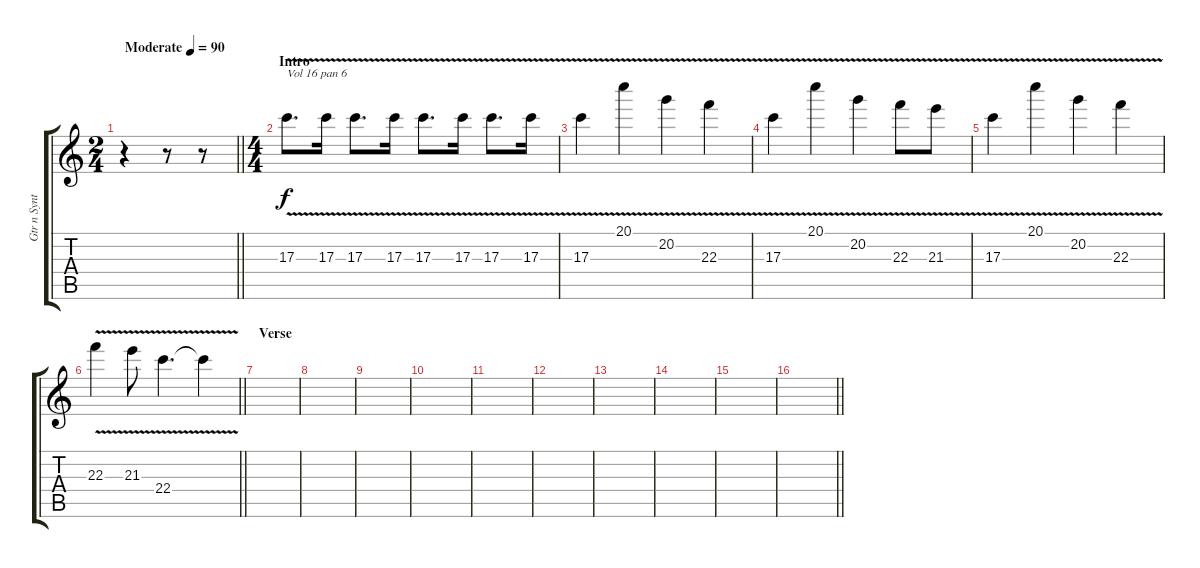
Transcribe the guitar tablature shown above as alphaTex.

\track ("Gtr n Synth" "Gtr n Synt") {instrument electricguitarclean}
\staff {score tabs}
\tuning (E4 B3 G3 D3 A2 E2) {hide}
\ts (2 4)
\tempo (90 "Moderate")
\clef g2
\barLineRight lightlight
\ks c
r.4{dy f instrument electricguitarclean} r.8 r.8{volume 0} |
\ts (4 4)
\section ("" "Intro")
17.3{v}.8{d txt "Vol 16 pan 6" volume 16 balance 14 instrument electricguitarclean} 17.3{v}.16 17.3{v}.8{d} 17.3{v}.16 17.3{v}.8{d} 17.3{v}.16 17.3{v}.8{d} 17.3{v}.16 |
17.3{v}.4 20.1{v}.4 20.2{v}.4 22.3{v}.4 |
17.3{v}.4 20.1{v}.4 20.2{v}.4 22.3{v}.8 21.3{v}.8 |
17.3{v}.4 20.1{v}.4 20.2{v}.4 22.3{v}.4 |
\barLineRight lightlight
22.3{v}.4 21.3{v}.8 22.4{v}.4{d} 22.4{t}.4 |
\section ("" "Verse")
|
|
|
|
|
|
|
|
|
\barLineRight lightlight
